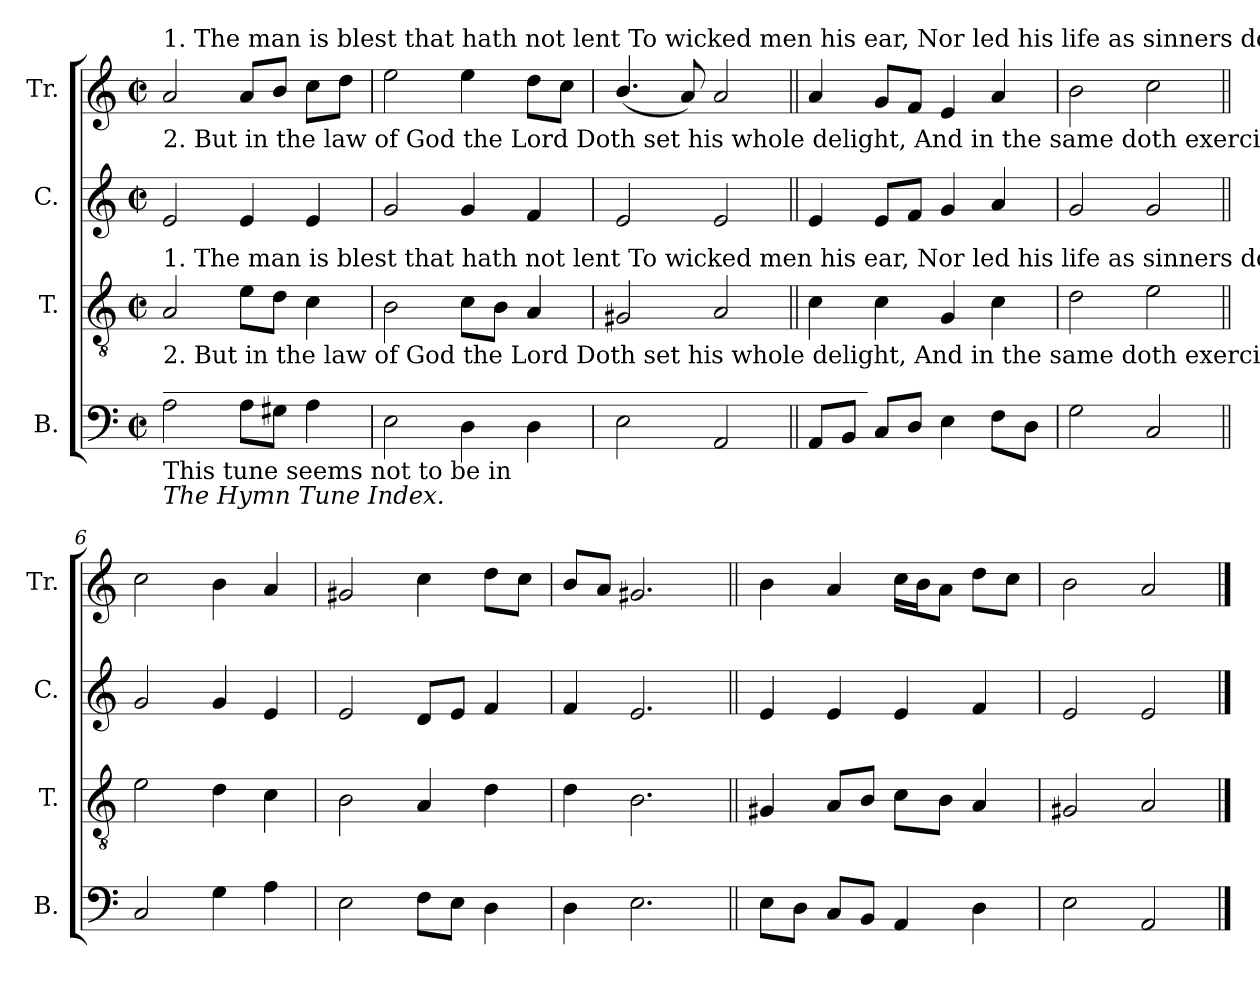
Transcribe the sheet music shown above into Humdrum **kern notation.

**kern	**kern	**kern	**kern
*part4	*part3	*part2	*part1
*staff4	*staff3	*staff2	*staff1
*I"B.	*I"T.	*I"C.	*I"Tr.
*I'B.	*I'T.	*I'C.	*I'Tr.
*clefF4	*clefGv2	*clefG2	*clefG2
*k[]	*k[]	*k[]	*k[]
*M2/2	*M2/2	*M2/2	*M2/2
*met(c|)	*met(c|)	*met(c|)	*met(c|)
*MM80	*MM80	*MM80	*MM80
=1	=1	=1	=1
!	!	!	!LO:TX:a:t=1. The man  is  blest  that  hath  not  lent  To wicked men his ear,   Nor  led  his  life  as  sinners  do,    Nor   sat   in   scorner's  chair&colon;
!	!	!	!LO:TX:b:t=2. But in   the  law  of  God  the Lord  Doth set his whole delight,  And  in  the  same  doth exercise    Him–self  both day and night.
!	!LO:TX:a:t=1. The man  is  blest  that  hath  not  lent  To wicked men his ear,   Nor  led  his  life  as  sinners  do,    Nor   sat   in   scorner's  chair&colon;	!	!
!	!LO:TX:b:t=2. But in   the  law  of  God  the Lord  Doth set his whole delight,  And  in  the  same  doth exercise    Him–self  both day and night.	!	!
!LO:TX:a:t=__________________________________________________________	!	!	!
!LO:TX:b:t=This tune seems not to be in	!	!	!
!LO:TX:b:i:t=The Hymn Tune Index.	!	!	!
2A\	2A/	2e/	2a/
8A\L	8e\L	4e/	8a/L
8G#X\J	8d\J	.	8b/J
4A\	4c\	4e/	8cc\L
.	.	.	8dd\J
=2	=2	=2	=2
2E\	2B\	2g/	2ee\
4D\	8c\L	4g/	4ee\
.	8B\J	.	.
4D\	4A/	4f/	8dd\L
.	.	.	8cc\J
=3	=3	=3	=3
2E\	2G#X/	2e/	(4.b/
.	.	.	8a/)
2AA/	2A/	2e/	2a/
=4||	=4||	=4||	=4||
8AA/L	4c\	4e/	4a/
8BB/J	.	.	.
8C/L	4c\	8e/L	8g/L
8D/J	.	8f/J	8f/J
4E\	4G/	4g/	4e/
8F\L	4c\	4a/	4a/
8D\J	.	.	.
=5	=5	=5	=5
2G\	2d\	2g/	2b\
2C/	2e\	2g/	2cc\
=6||	=6||	=6||	=6||
2C/	2e\	2g/	2cc\
4G\	4d\	4g/	4b\
4A\	4c\	4e/	4a/
=7	=7	=7	=7
2E\	2B\	2e/	2g#X/
8F\L	4A/	8d/L	4cc\
8E\J	.	8e/J	.
4D\	4d\	4f/	8dd\L
.	.	.	8cc\J
=8	=8	=8	=8
4D\	4d\	4f/	8b/L
.	.	.	8a/J
2.E\	2.B\	2.e/	2.g#X/
=9||	=9||	=9||	=9||
8E\L	4G#X/	4e/	4b\
8D\J	.	.	.
8C/L	8A/L	4e/	4a/
8BB/J	8B/J	.	.
4AA/	8c\L	4e/	16cc\LL
.	.	.	16b\J
.	8B\J	.	8a\J
4D\	4A/	4f/	8dd\L
.	.	.	8cc\J
=10	=10	=10	=10
2E\	2G#X/	2e/	2b\
2AA/	2A/	2e/	2a/
==	==	==	==
*-	*-	*-	*-
